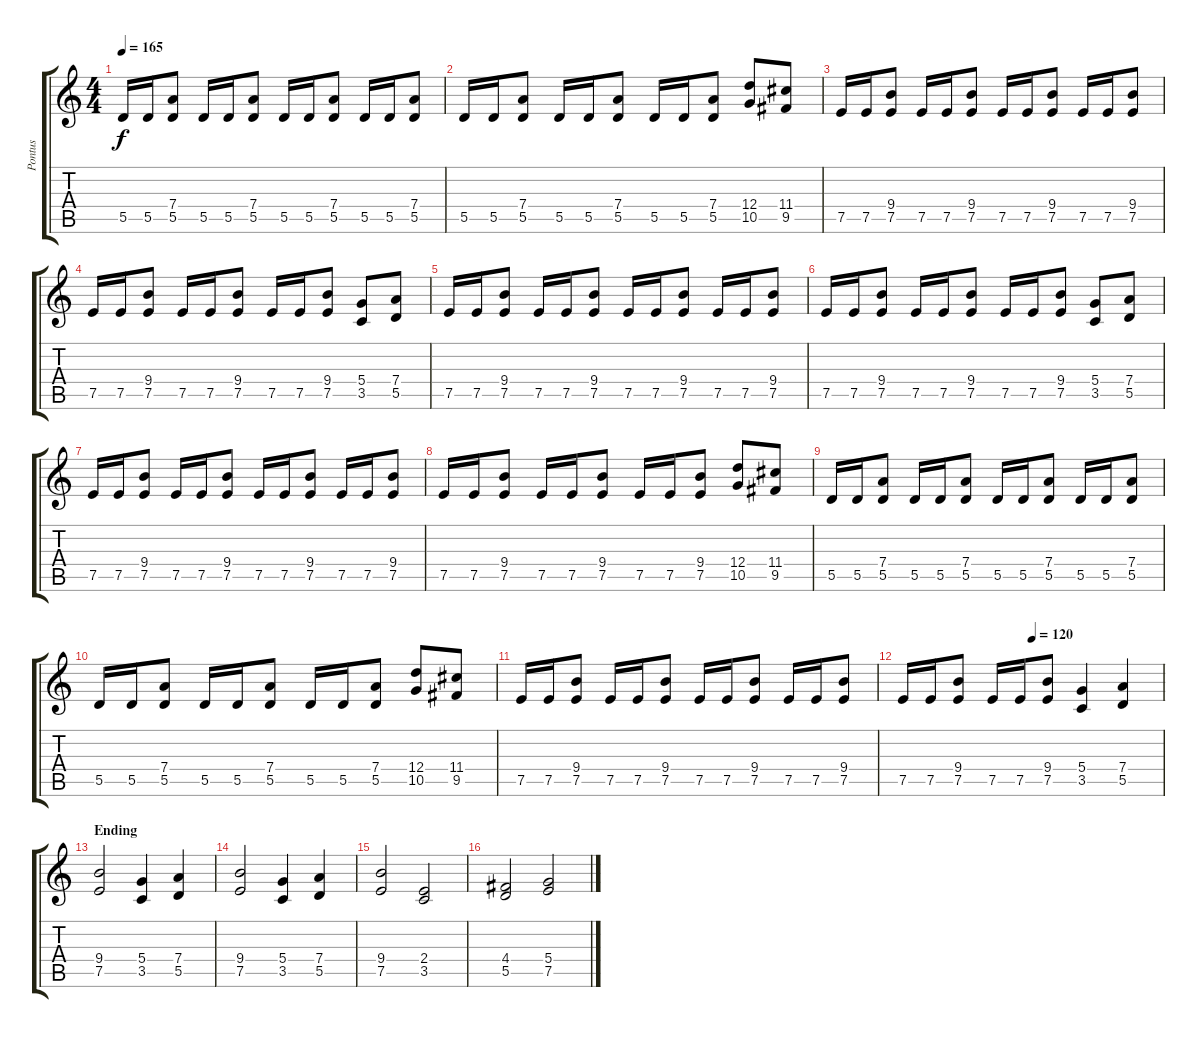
\track ("Pontus" "Pontus") {instrument distortionguitar}
\staff {score tabs}
\tuning (E4 B3 G3 D3 A2 E2) {hide}
\ts (4 4)
\tempo 165
\clef g2
\ks c
5.5.16{dy f} 5.5.16 (7.4 5.5).8 5.5.16 5.5.16 (7.4 5.5).8 5.5.16 5.5.16 (7.4 5.5).8 5.5.16 5.5.16 (7.4 5.5).8 |
5.5.16 5.5.16 (7.4 5.5).8 5.5.16 5.5.16 (7.4 5.5).8 5.5.16 5.5.16 (7.4 5.5).8 (12.4 10.5).8 (11.4 9.5).8 |
7.5.16 7.5.16 (9.4 7.5).8 7.5.16 7.5.16 (9.4 7.5).8 7.5.16 7.5.16 (9.4 7.5).8 7.5.16 7.5.16 (9.4 7.5).8 |
7.5.16 7.5.16 (9.4 7.5).8 7.5.16 7.5.16 (9.4 7.5).8 7.5.16 7.5.16 (9.4 7.5).8 (5.4 3.5).8 (7.4 5.5).8 |
7.5.16 7.5.16 (9.4 7.5).8 7.5.16 7.5.16 (9.4 7.5).8 7.5.16 7.5.16 (9.4 7.5).8 7.5.16 7.5.16 (9.4 7.5).8 |
7.5.16 7.5.16 (9.4 7.5).8 7.5.16 7.5.16 (9.4 7.5).8 7.5.16 7.5.16 (9.4 7.5).8 (5.4 3.5).8 (7.4 5.5).8 |
7.5.16 7.5.16 (9.4 7.5).8 7.5.16 7.5.16 (9.4 7.5).8 7.5.16 7.5.16 (9.4 7.5).8 7.5.16 7.5.16 (9.4 7.5).8 |
7.5.16 7.5.16 (9.4 7.5).8 7.5.16 7.5.16 (9.4 7.5).8 7.5.16 7.5.16 (9.4 7.5).8 (12.4 10.5).8 (11.4 9.5).8 |
5.5.16 5.5.16 (7.4 5.5).8 5.5.16 5.5.16 (7.4 5.5).8 5.5.16 5.5.16 (7.4 5.5).8 5.5.16 5.5.16 (7.4 5.5).8 |
5.5.16 5.5.16 (7.4 5.5).8 5.5.16 5.5.16 (7.4 5.5).8 5.5.16 5.5.16 (7.4 5.5).8 (12.4 10.5).8 (11.4 9.5).8 |
7.5.16 7.5.16 (9.4 7.5).8 7.5.16 7.5.16 (9.4 7.5).8 7.5.16 7.5.16 (9.4 7.5).8 7.5.16 7.5.16 (9.4 7.5).8 |
\tempo (120 0.5)
7.5.16 7.5.16 (9.4 7.5).8 7.5.16 7.5.16 (9.4 7.5).8 (5.4 3.5).4 (7.4 5.5).4 |
\section ("" "Ending")
(9.4 7.5).2 (5.4 3.5).4 (7.4 5.5).4 |
(9.4 7.5).2 (5.4 3.5).4 (7.4 5.5).4 |
(9.4 7.5).2 (2.4 3.5).2 |
(4.4 5.5).2 (5.4 7.5).2
